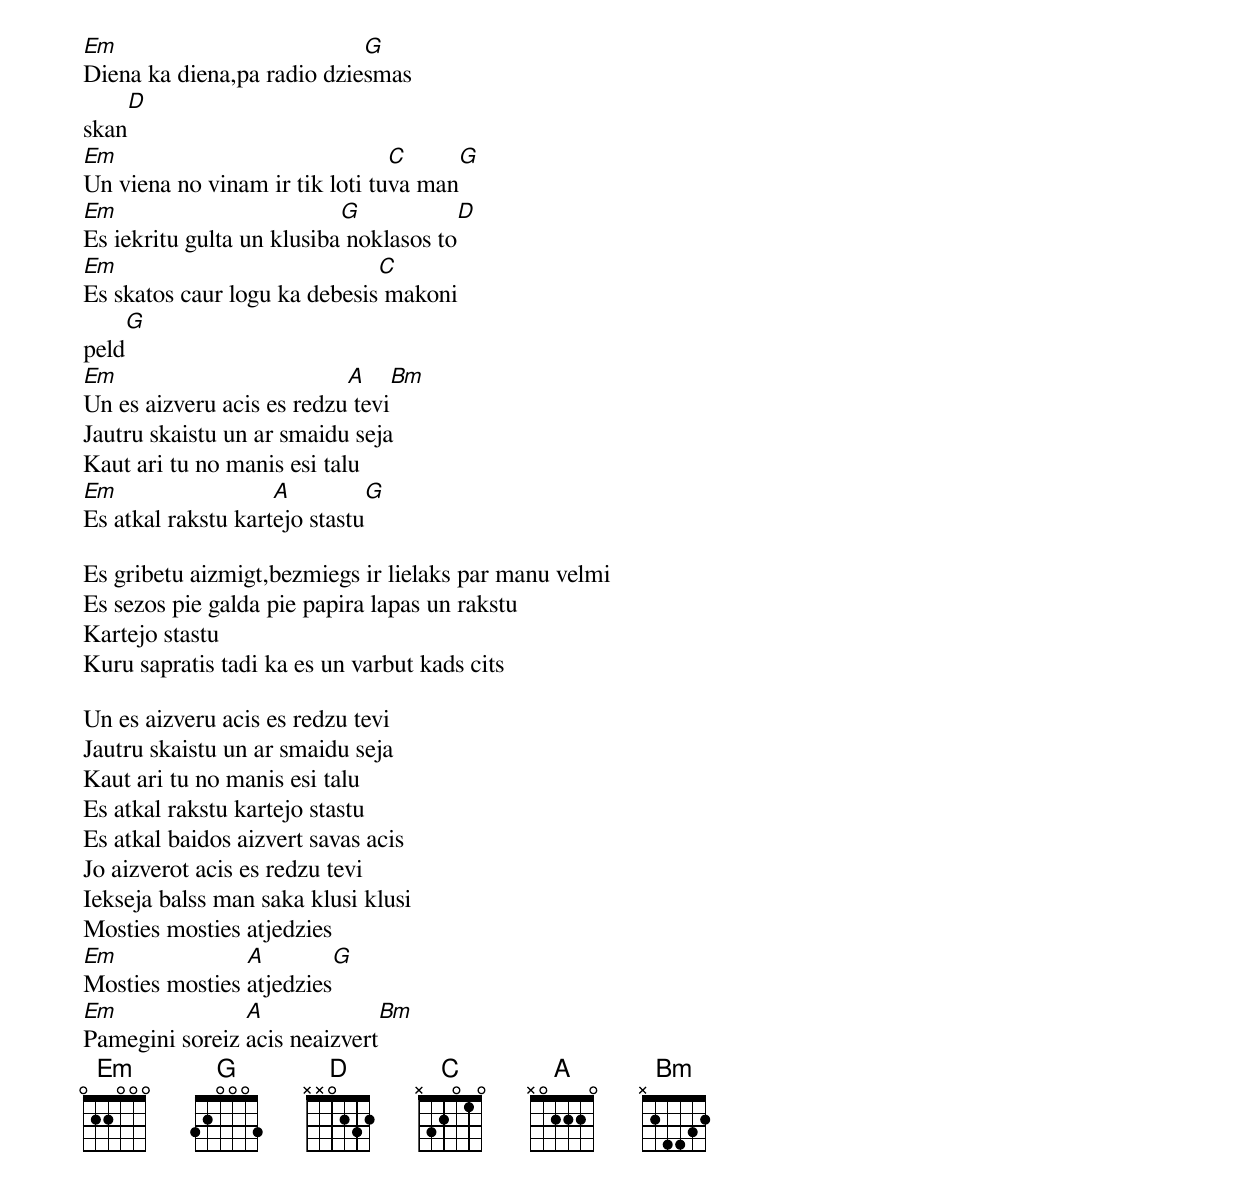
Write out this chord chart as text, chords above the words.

Em                          G
Diena ka diena,pa radio dziesmas
         D
skan
Em                              C                          G
Un viena no vinam ir tik loti tuva man
Em                         G                              D
Es iekritu gulta un klusiba noklasos to
Em                            C
Es skatos caur logu ka debesis makoni
      G
peld
Em                         A                  Bm
Un es aizveru acis es redzu tevi
Jautru skaistu un ar smaidu seja
Kaut ari tu no manis esi talu
Em                  A              G
Es atkal rakstu kartejo stastu

Es gribetu aizmigt,bezmiegs ir lielaks par manu velmi
Es sezos pie galda pie papira lapas un rakstu
Kartejo stastu
Kuru sapratis tadi ka es un varbut kads cits

Un es aizveru acis es redzu tevi
Jautru skaistu un ar smaidu seja
Kaut ari tu no manis esi talu
Es atkal rakstu kartejo stastu
Es atkal baidos aizvert savas acis
Jo aizverot acis es redzu tevi
Iekseja balss man saka klusi klusi
Mosties mosties atjedzies
Em              A              G
Mosties mosties atjedzies
Em              A                         Bm
Pamegini soreiz acis neaizvert
